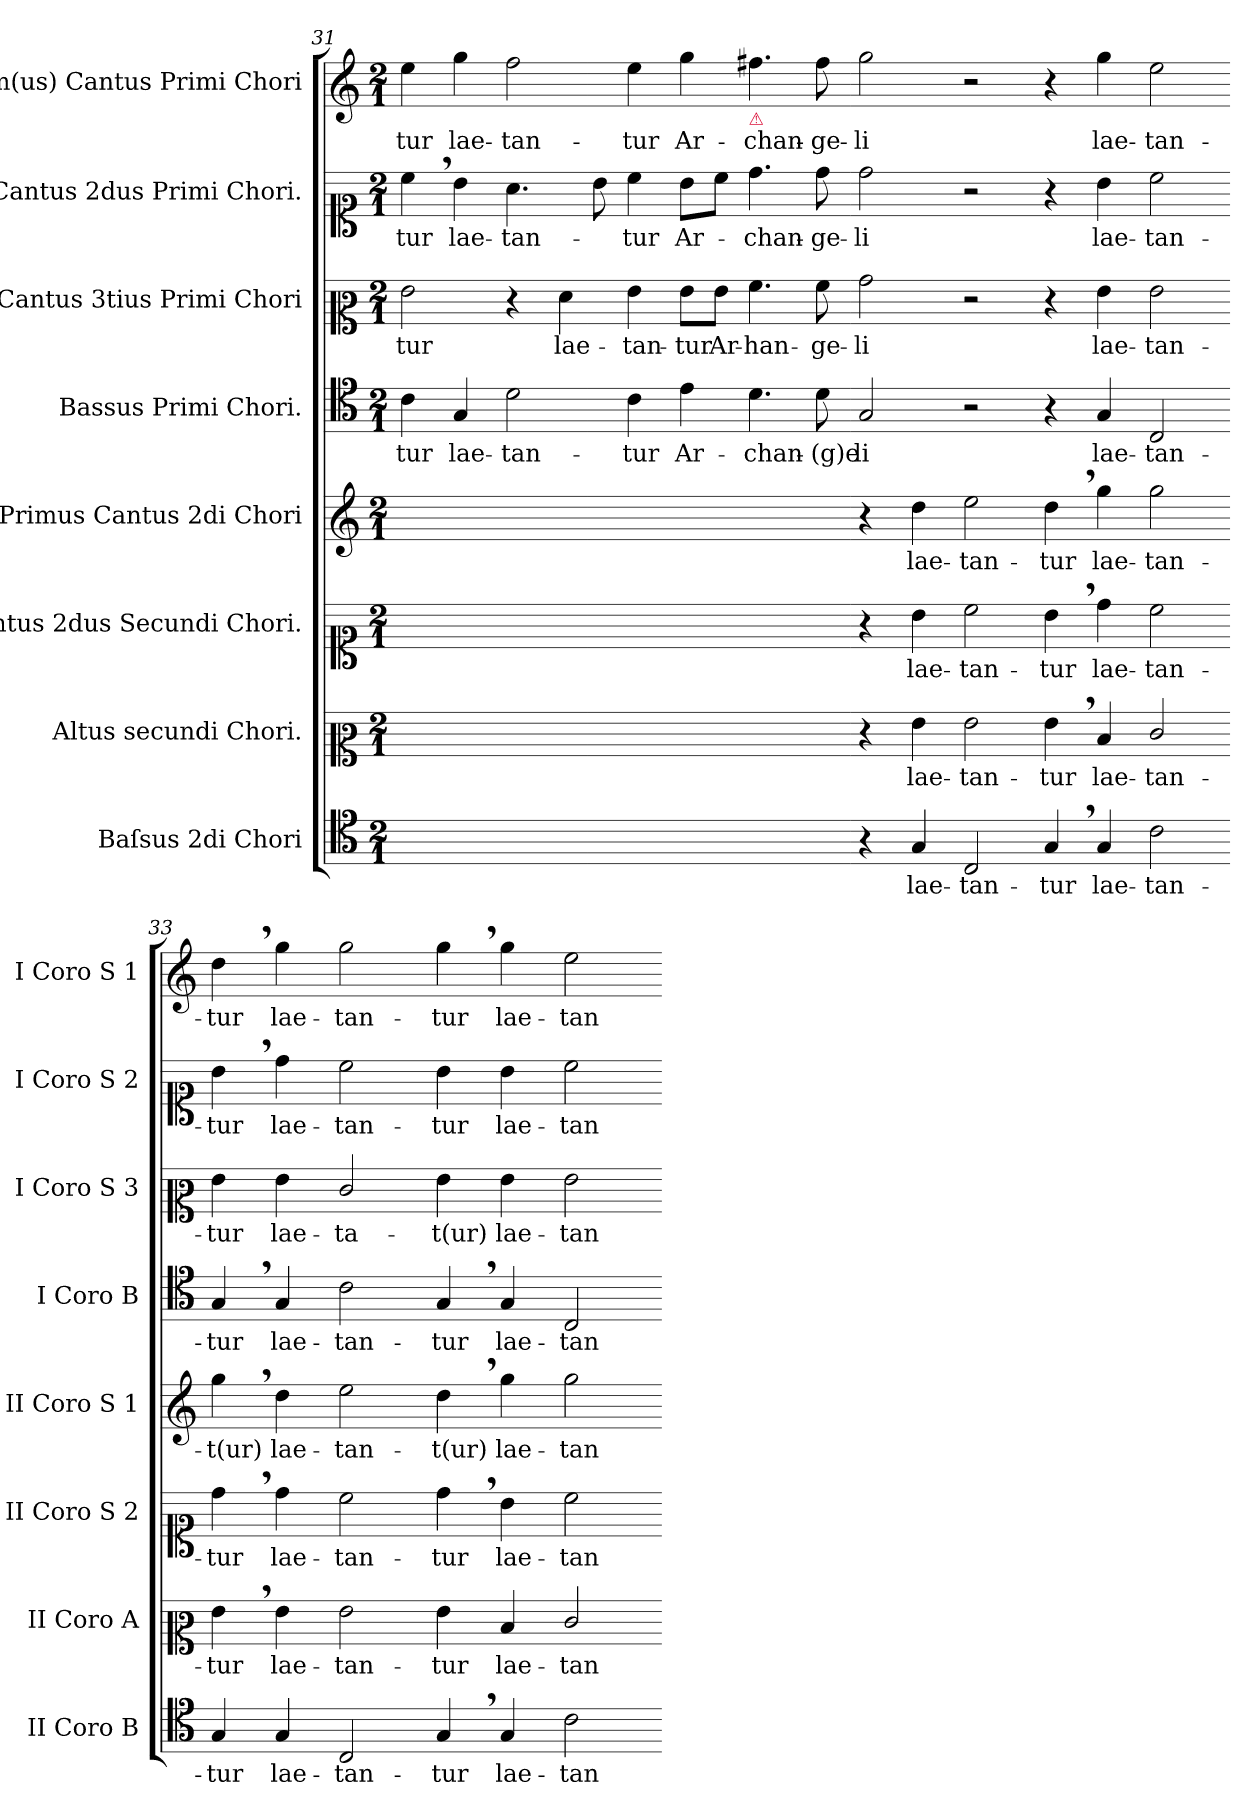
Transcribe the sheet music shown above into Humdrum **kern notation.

**kern	**text	**kern	**text	**kern	**text	**kern	**text	**kern	**text	**kern	**text	**kern	**text	**kern	**text
*part8	*part8	*part7	*part7	*part6	*part6	*part5	*part5	*part4	*part4	*part3	*part3	*part2	*part2	*part1	*part1
*staff8	*staff8	*staff7	*staff7	*staff6	*staff6	*staff5	*staff5	*staff4	*staff4	*staff3	*staff3	*staff2	*staff2	*staff1	*staff1
*I"Baſsus 2di Chori	*	*I"Altus secundi Chori.	*	*I"Cantus 2dus Secundi Chori.	*	*I"Primus Cantus 2di Chori	*	*I"Bassus Primi Chori.	*	*I"Cantus 3tius Primi Chori	*	*I"Cantus 2dus Primi Chori.	*	*I"Im(us) Cantus Primi Chori	*
*I'II Coro B	*	*I'II Coro A	*	*I'II Coro S 2	*	*I'II Coro S 1	*	*I'I Coro B	*	*I'I Coro S 3	*	*I'I Coro S 2	*	*I'I Coro S 1	*
*clefC4	*	*clefC2	*	*clefC1	*	*clefG2	*	*clefC4	*	*clefC2	*	*clefC1	*	*clefG2	*
*k[]	*	*k[]	*	*k[]	*	*k[]	*	*k[]	*	*k[]	*	*k[]	*	*k[]	*
*M2/1	*	*M2/1	*	*M2/1	*	*M2/1	*	*M2/1	*	*M2/1	*	*M2/1	*	*M2/1	*
=31	=31	=31	=31	=31	=31	=31	=31	=31	=31	=31	=31	=31	=31	=31	=31
0ryy	.	0ryy	.	0ryy	.	0ryy	.	4c\	-tur	2g\	-tur	4cc,<\	-tur	4ee\	-tur
!	!	!	!	!	!	!	!	!	!LO:LY:i	!	!	!	!	!	!
.	.	.	.	.	.	.	.	4G/	lae-	.	.	4b\	lae-	4gg\	lae-
!	!	!	!	!	!	!	!	!	!LO:LY:i	!	!	!	!	!	!
.	.	.	.	.	.	.	.	2d\	-tan-	4r	.	4.a\	-tan-	2ff\	-tan-
.	.	.	.	.	.	.	.	.	.	4f\	lae-	.	.	.	.
.	.	.	.	.	.	.	.	.	.	.	.	8b\	.	.	.
!	!	!	!	!	!	!	!	!	!LO:LY:i	!	!	!	!	!	!
.	.	.	.	.	.	.	.	4c\	-tur	4g\	-tan-	4cc\	-tur	4ee\	-tur
.	.	.	.	.	.	.	.	4e\	Ar-	8g\L	-tur	8b\L	Ar-	4gg\	Ar-
.	.	.	.	.	.	.	.	.	.	8g\J	Ar-	8cc\J	.	.	.
!	!	!	!	!	!	!	!	!	!	!	!	!	!	!LO:TX:b:color=crimson:t=⚠	!
.	.	.	.	.	.	.	.	4.d\	-chan-	4.a\	-han-	4.dd\	-chan-	4.ff#X\	-chan-
.	.	.	.	.	.	.	.	8d\	-(g)e-	8a\	-ge-	8dd\	-ge-	8ff#\	-ge-
=32-	=32-	=32-	=32-	=32-	=32-	=32-	=32-	=32-	=32-	=32-	=32-	=32-	=32-	=32-	=32-
4r	.	4r	.	4r	.	4r	.	2G/	-li	2b\	-li	2dd\	-li	2gg\	-li
4G/	lae-	4g\	lae-	4b\	lae-	4dd\	lae-	.	.	.	.	.	.	.	.
2C/	-tan-	2g\	-tan-	2cc\	-tan-	2ee\	-tan-	2r	.	2r	.	2r	.	2r	.
4G,</	-tur	4g,<\	-tur	4b,<\	-tur	4dd,<\	-tur	4r	.	4r	.	4r	.	4r	.
!	!	!	!LO:LY:i	!	!LO:LY:i	!	!	!	!	!	!	!	!	!	!
4G/	lae-	4d/	lae-	4dd\	lae-	4gg\	lae-	4G/	lae-	4g\	lae-	4b\	lae-	4gg\	lae-
!	!	!	!LO:LY:i	!	!LO:LY:i	!	!	!	!	!	!	!	!	!	!
2c\	-tan-	2e/	-tan-	2cc\	-tan-	2gg\	-tan-	2C/	-tan-	2g\	-tan-	2cc\	-tan-	2ee\	-tan-
=33-	=33-	=33-	=33-	=33-	=33-	=33-	=33-	=33-	=33-	=33-	=33-	=33-	=33-	=33-	=33-
!	!	!	!LO:LY:i	!	!LO:LY:i	!	!	!	!	!	!	!	!	!	!
4G/	-tur	4g,<\	-tur	4dd,<\	-tur	4gg,<\	-t(ur)	4G,</	-tur	4g\	-tur	4b,<\	-tur	4dd,<\	-tur
!	!LO:LY:i	!	!	!	!LO:LY:i	!	!LO:LY:i	!	!LO:LY:i	!	!	!	!	!	!
4G/	lae-	4g\	lae-	4dd\	lae-	4dd\	lae-	4G/	lae-	4g\	lae-	4dd\	lae-	4gg\	lae-
!	!LO:LY:i	!	!	!	!LO:LY:i	!	!LO:LY:i	!	!LO:LY:i	!	!	!	!	!	!
2C/	-tan-	2g\	-tan-	2cc\	-tan-	2ee\	-tan-	2c\	-tan-	2e/	-ta-	2cc\	-tan-	2gg\	-tan-
!	!LO:LY:i	!	!	!	!LO:LY:i	!	!LO:LY:i	!	!LO:LY:i	!	!	!	!	!	!
4G,</	-tur	4g\	-tur	4dd,<\	-tur	4dd,<\	-t(ur)	4G,</	tur	4g\	-t(ur)	4b\	-tur	4gg,<\	-tur
4G/	lae-	4d/	lae-	4b\	lae-	4gg\	lae-	4G/	lae-	4g\	lae-	4b\	lae-	4gg\	lae-
2c\	-tan-	2e/	-tan-	2cc\	-tan-	2gg\	-tan-	2C/	-tan-	2g\	-tan-	2cc\	-tan-	2ee\	-tan-
=-	=-	=-	=-	=-	=-	=-	=-	=-	=-	=-	=-	=-	=-	=-	=-
*-	*-	*-	*-	*-	*-	*-	*-	*-	*-	*-	*-	*-	*-	*-	*-
